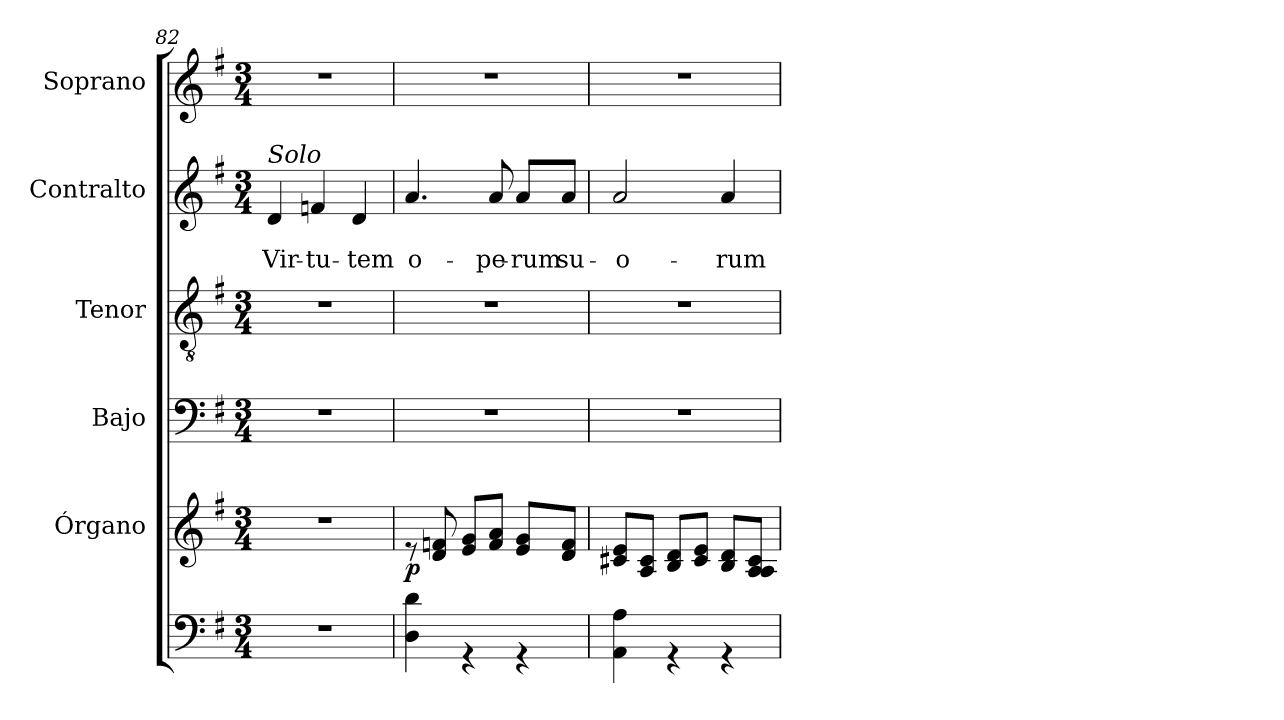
**kern	**kern	**dynam	**kern	**kern	**kern	**text	**text	**kern
*part6	*part5	*part5	*part4	*part3	*part2	*part2	*part2	*part1
*staff6	*staff5	*staff5	*staff4	*staff3	*staff2	*staff2	*staff2	*staff1
*	*I"Órgano	*	*I"Bajo	*I"Tenor	*I"Contralto	*	*	*I"Soprano
*clefF4	*clefG2	*	*clefF4	*clefGv2	*clefG2	*	*	*clefG2
*k[f#]	*k[f#]	*	*k[f#]	*k[f#]	*k[f#]	*	*	*k[f#]
*G:	*G:	*	*G:	*G:	*G:	*	*	*G:
*M3/4	*M3/4	*	*M3/4	*M3/4	*M3/4	*	*	*M3/4
=82	=82	=82	=82	=82	=82	=82	=82	=82
!	!	!	!	!	!LO:TX:a:i:t=Solo	!	!	!
!	!	!	!	!	!	!	!LO:LY:b	!
2.r	2.r	.	2.r	2.r	4d/	.	Vir-	2.r
!	!	!	!	!	!	!	!LO:LY:b	!
.	.	.	.	.	4fn/	.	-tu-	.
!	!	!	!	!	!	!	!LO:LY:b	!
.	.	.	.	.	4d/	.	-tem	.
!!LO:PB:g=z
=83	=83	=83	=83	=83	=83	=83	=83	=83
!	!	!LO:DY:b	!	!	!	!	!LO:LY:b	!
4D\ 4d\	8re	p	2.r	2.r	4.a/	.	o-	2.r
.	8d/ 8fn/	.	.	.	.	.	.	.
4rGG	8e/ 8g/L	.	.	.	.	.	.	.
!	!	!	!	!	!	!	!LO:LY:b	!
.	8f/ 8a/J	.	.	.	8a/	.	-pe-	.
!	!	!	!	!	!	!	!LO:LY:b	!
4rGG	8e/ 8g/L	.	.	.	8a/L	.	-rum	.
!	!	!	!	!	!	!	!LO:LY:b	!
.	8d/ 8f/J	.	.	.	8a/J	.	su-	.
!!LO:LB:g=z
=84	=84	=84	=84	=84	=84	=84	=84	=84
!	!	!	!	!	!	!	!LO:LY:b	!
4AA\ 4A\	8c#X/ 8e/L	.	2.r	2.r	2a/	.	-o-	2.r
.	8A/ 8c#/J	.	.	.	.	.	.	.
4rGG	8B/ 8d/L	.	.	.	.	.	.	.
.	8c#/ 8e/J	.	.	.	.	.	.	.
!	!	!	!	!	!	!	!LO:LY:b	!
4rGG	8B/ 8d/L	.	.	.	4a/	.	-rum	.
.	8A/ 8A/ 8c#/J	.	.	.	.	.	.	.
=	=	=	=	=	=	=	=	=
*-	*-	*-	*-	*-	*-	*-	*-	*-
